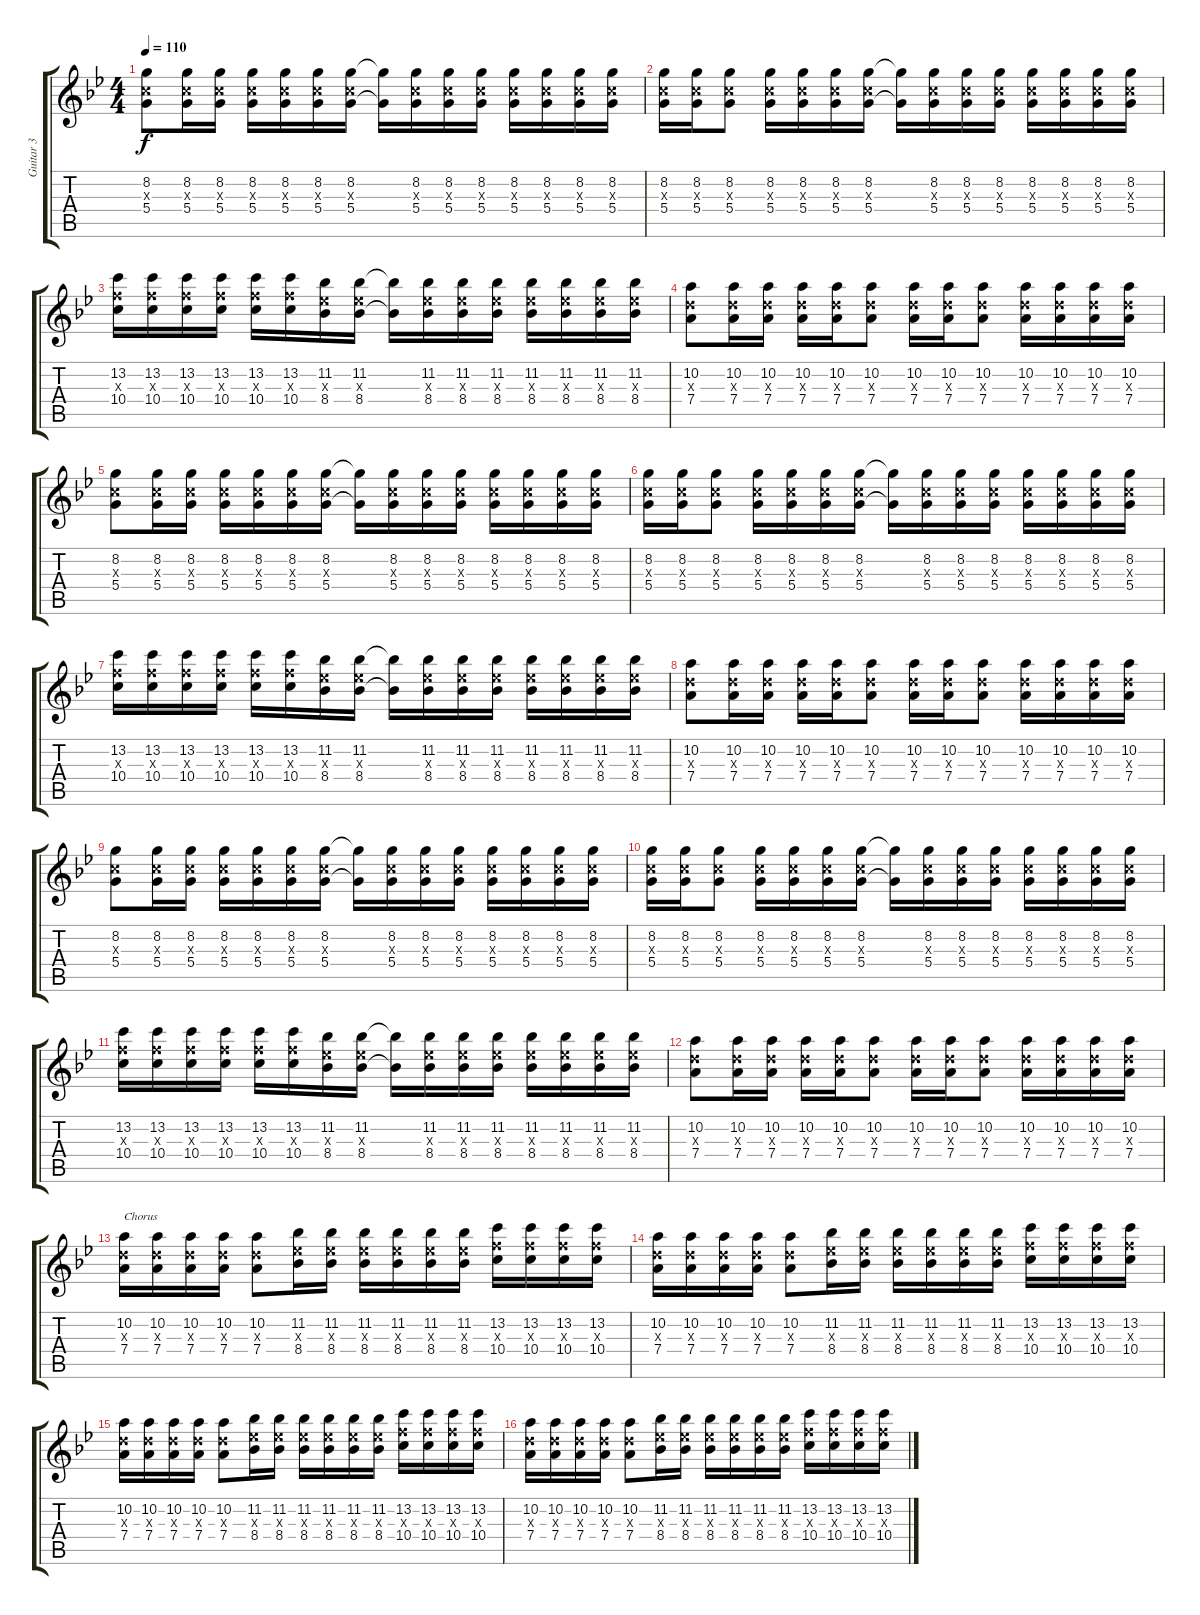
\track ("Guitar 3" "Guitar 3") {instrument distortionguitar}
\staff {score tabs}
\tuning (E4 B3 G3 D3 A2 E2) {hide}
\ts (4 4)
\tempo 110
\clef g2
\ks bb
(8.2 5.3{x} 5.4).8{dy f} (8.2 5.3{x} 5.4).16 (8.2 5.3{x} 5.4).16 (8.2 5.3{x} 5.4).16 (8.2 5.3{x} 5.4).16 (8.2 5.3{x} 5.4).16 (8.2 5.3{x} 5.4).16 (8.2{t} 5.4{t}).16 (8.2 5.3{x} 5.4).16 (8.2 5.3{x} 5.4).16 (8.2 5.3{x} 5.4).16 (8.2 5.3{x} 5.4).16 (8.2 5.3{x} 5.4).16 (8.2 5.3{x} 5.4).16 (8.2 5.3{x} 5.4).16 |
(8.2 5.3{x} 5.4).16 (8.2 5.3{x} 5.4).16 (8.2 5.3{x} 5.4).8 (8.2 5.3{x} 5.4).16 (8.2 5.3{x} 5.4).16 (8.2 5.3{x} 5.4).16 (8.2 5.3{x} 5.4).16 (8.2{t} 5.4{t}).16 (8.2 5.3{x} 5.4).16 (8.2 5.3{x} 5.4).16 (8.2 5.3{x} 5.4).16 (8.2 5.3{x} 5.4).16 (8.2 5.3{x} 5.4).16 (8.2 5.3{x} 5.4).16 (8.2 5.3{x} 5.4).16 |
(13.2 10.3{x} 10.4).16 (13.2 10.3{x} 10.4).16 (13.2 10.3{x} 10.4).16 (13.2 10.3{x} 10.4).16 (13.2 10.3{x} 10.4).16 (13.2 10.3{x} 10.4).16 (11.2 8.3{x} 8.4).16 (11.2 8.3{x} 8.4).16 (11.2{t} 8.4{t}).16 (11.2 8.3{x} 8.4).16 (11.2 8.3{x} 8.4).16 (11.2 8.3{x} 8.4).16 (11.2 8.3{x} 8.4).16 (11.2 8.3{x} 8.4).16 (11.2 8.3{x} 8.4).16 (11.2 8.3{x} 8.4).16 |
(10.2 7.3{x} 7.4).8 (10.2 7.3{x} 7.4).16 (10.2 7.3{x} 7.4).16 (10.2 7.3{x} 7.4).16 (10.2 7.3{x} 7.4).16 (10.2 7.3{x} 7.4).8 (10.2 7.3{x} 7.4).16 (10.2 7.3{x} 7.4).16 (10.2 7.3{x} 7.4).8 (10.2 7.3{x} 7.4).16 (10.2 7.3{x} 7.4).16 (10.2 7.3{x} 7.4).16 (10.2 7.3{x} 7.4).16 |
(8.2 5.3{x} 5.4).8 (8.2 5.3{x} 5.4).16 (8.2 5.3{x} 5.4).16 (8.2 5.3{x} 5.4).16 (8.2 5.3{x} 5.4).16 (8.2 5.3{x} 5.4).16 (8.2 5.3{x} 5.4).16 (8.2{t} 5.4{t}).16 (8.2 5.3{x} 5.4).16 (8.2 5.3{x} 5.4).16 (8.2 5.3{x} 5.4).16 (8.2 5.3{x} 5.4).16 (8.2 5.3{x} 5.4).16 (8.2 5.3{x} 5.4).16 (8.2 5.3{x} 5.4).16 |
(8.2 5.3{x} 5.4).16 (8.2 5.3{x} 5.4).16 (8.2 5.3{x} 5.4).8 (8.2 5.3{x} 5.4).16 (8.2 5.3{x} 5.4).16 (8.2 5.3{x} 5.4).16 (8.2 5.3{x} 5.4).16 (8.2{t} 5.4{t}).16 (8.2 5.3{x} 5.4).16 (8.2 5.3{x} 5.4).16 (8.2 5.3{x} 5.4).16 (8.2 5.3{x} 5.4).16 (8.2 5.3{x} 5.4).16 (8.2 5.3{x} 5.4).16 (8.2 5.3{x} 5.4).16 |
(13.2 10.3{x} 10.4).16 (13.2 10.3{x} 10.4).16 (13.2 10.3{x} 10.4).16 (13.2 10.3{x} 10.4).16 (13.2 10.3{x} 10.4).16 (13.2 10.3{x} 10.4).16 (11.2 8.3{x} 8.4).16 (11.2 8.3{x} 8.4).16 (11.2{t} 8.4{t}).16 (11.2 8.3{x} 8.4).16 (11.2 8.3{x} 8.4).16 (11.2 8.3{x} 8.4).16 (11.2 8.3{x} 8.4).16 (11.2 8.3{x} 8.4).16 (11.2 8.3{x} 8.4).16 (11.2 8.3{x} 8.4).16 |
(10.2 7.3{x} 7.4).8 (10.2 7.3{x} 7.4).16 (10.2 7.3{x} 7.4).16 (10.2 7.3{x} 7.4).16 (10.2 7.3{x} 7.4).16 (10.2 7.3{x} 7.4).8 (10.2 7.3{x} 7.4).16 (10.2 7.3{x} 7.4).16 (10.2 7.3{x} 7.4).8 (10.2 7.3{x} 7.4).16 (10.2 7.3{x} 7.4).16 (10.2 7.3{x} 7.4).16 (10.2 7.3{x} 7.4).16 |
(8.2 5.3{x} 5.4).8 (8.2 5.3{x} 5.4).16 (8.2 5.3{x} 5.4).16 (8.2 5.3{x} 5.4).16 (8.2 5.3{x} 5.4).16 (8.2 5.3{x} 5.4).16 (8.2 5.3{x} 5.4).16 (8.2{t} 5.4{t}).16 (8.2 5.3{x} 5.4).16 (8.2 5.3{x} 5.4).16 (8.2 5.3{x} 5.4).16 (8.2 5.3{x} 5.4).16 (8.2 5.3{x} 5.4).16 (8.2 5.3{x} 5.4).16 (8.2 5.3{x} 5.4).16 |
(8.2 5.3{x} 5.4).16 (8.2 5.3{x} 5.4).16 (8.2 5.3{x} 5.4).8 (8.2 5.3{x} 5.4).16 (8.2 5.3{x} 5.4).16 (8.2 5.3{x} 5.4).16 (8.2 5.3{x} 5.4).16 (8.2{t} 5.4{t}).16 (8.2 5.3{x} 5.4).16 (8.2 5.3{x} 5.4).16 (8.2 5.3{x} 5.4).16 (8.2 5.3{x} 5.4).16 (8.2 5.3{x} 5.4).16 (8.2 5.3{x} 5.4).16 (8.2 5.3{x} 5.4).16 |
(13.2 10.3{x} 10.4).16 (13.2 10.3{x} 10.4).16 (13.2 10.3{x} 10.4).16 (13.2 10.3{x} 10.4).16 (13.2 10.3{x} 10.4).16 (13.2 10.3{x} 10.4).16 (11.2 8.3{x} 8.4).16 (11.2 8.3{x} 8.4).16 (11.2{t} 8.4{t}).16 (11.2 8.3{x} 8.4).16 (11.2 8.3{x} 8.4).16 (11.2 8.3{x} 8.4).16 (11.2 8.3{x} 8.4).16 (11.2 8.3{x} 8.4).16 (11.2 8.3{x} 8.4).16 (11.2 8.3{x} 8.4).16 |
(10.2 7.3{x} 7.4).8 (10.2 7.3{x} 7.4).16 (10.2 7.3{x} 7.4).16 (10.2 7.3{x} 7.4).16 (10.2 7.3{x} 7.4).16 (10.2 7.3{x} 7.4).8 (10.2 7.3{x} 7.4).16 (10.2 7.3{x} 7.4).16 (10.2 7.3{x} 7.4).8 (10.2 7.3{x} 7.4).16 (10.2 7.3{x} 7.4).16 (10.2 7.3{x} 7.4).16 (10.2 7.3{x} 7.4).16 |
(10.2 7.3{x} 7.4).16{txt "Chorus"} (10.2 7.3{x} 7.4).16 (10.2 7.3{x} 7.4).16 (10.2 7.3{x} 7.4).16 (10.2 7.3{x} 7.4).8 (11.2 8.3{x} 8.4).16 (11.2 8.3{x} 8.4).16 (11.2 8.3{x} 8.4).16 (11.2 8.3{x} 8.4).16 (11.2 8.3{x} 8.4).16 (11.2 8.3{x} 8.4).16 (13.2 10.3{x} 10.4).16 (13.2 10.3{x} 10.4).16 (13.2 10.3{x} 10.4).16 (13.2 10.3{x} 10.4).16 |
(10.2 7.3{x} 7.4).16 (10.2 7.3{x} 7.4).16 (10.2 7.3{x} 7.4).16 (10.2 7.3{x} 7.4).16 (10.2 7.3{x} 7.4).8 (11.2 8.3{x} 8.4).16 (11.2 8.3{x} 8.4).16 (11.2 8.3{x} 8.4).16 (11.2 8.3{x} 8.4).16 (11.2 8.3{x} 8.4).16 (11.2 8.3{x} 8.4).16 (13.2 10.3{x} 10.4).16 (13.2 10.3{x} 10.4).16 (13.2 10.3{x} 10.4).16 (13.2 10.3{x} 10.4).16 |
(10.2 7.3{x} 7.4).16 (10.2 7.3{x} 7.4).16 (10.2 7.3{x} 7.4).16 (10.2 7.3{x} 7.4).16 (10.2 7.3{x} 7.4).8 (11.2 8.3{x} 8.4).16 (11.2 8.3{x} 8.4).16 (11.2 8.3{x} 8.4).16 (11.2 8.3{x} 8.4).16 (11.2 8.3{x} 8.4).16 (11.2 8.3{x} 8.4).16 (13.2 10.3{x} 10.4).16 (13.2 10.3{x} 10.4).16 (13.2 10.3{x} 10.4).16 (13.2 10.3{x} 10.4).16 |
(10.2 7.3{x} 7.4).16 (10.2 7.3{x} 7.4).16 (10.2 7.3{x} 7.4).16 (10.2 7.3{x} 7.4).16 (10.2 7.3{x} 7.4).8 (11.2 8.3{x} 8.4).16 (11.2 8.3{x} 8.4).16 (11.2 8.3{x} 8.4).16 (11.2 8.3{x} 8.4).16 (11.2 8.3{x} 8.4).16 (11.2 8.3{x} 8.4).16 (13.2 10.3{x} 10.4).16 (13.2 10.3{x} 10.4).16 (13.2 10.3{x} 10.4).16 (13.2 10.3{x} 10.4).16
